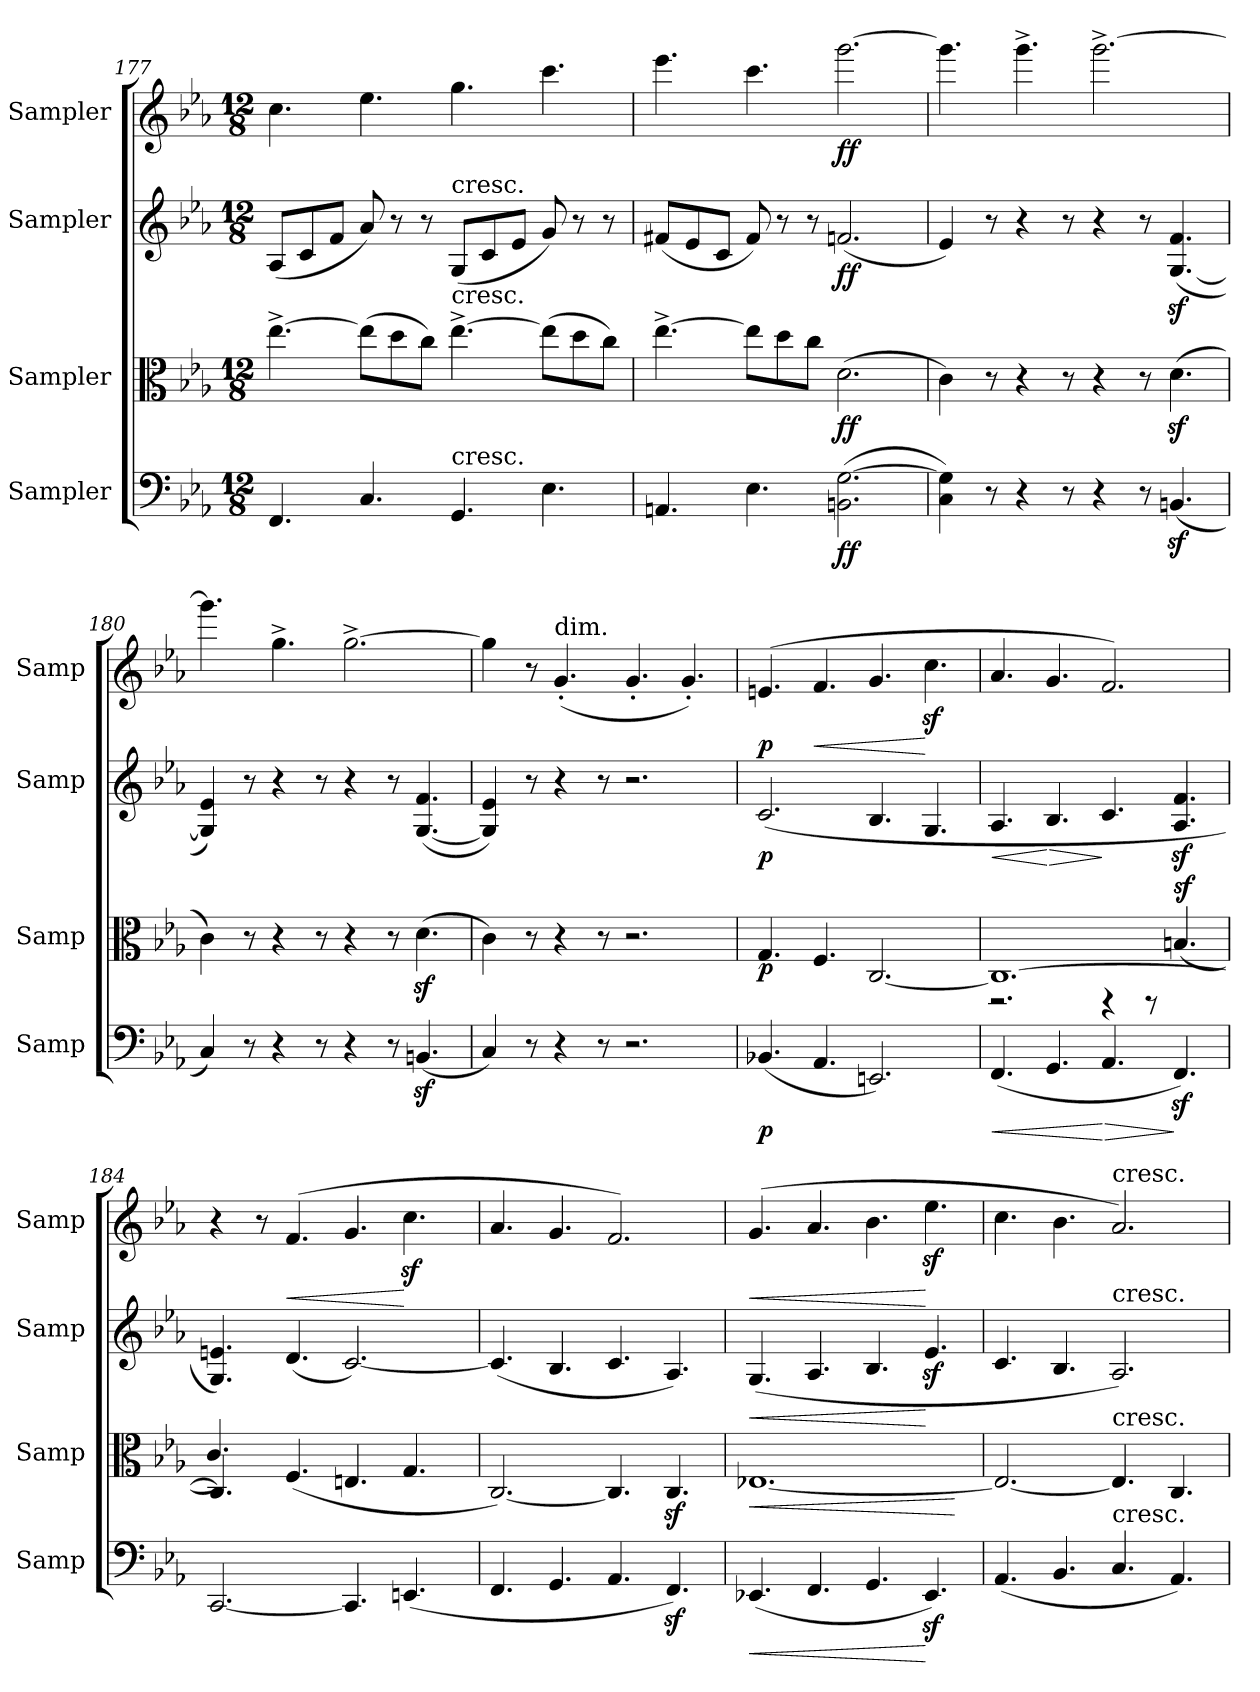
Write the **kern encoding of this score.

**kern	**dynam	**kern	**dynam	**kern	**dynam	**kern	**dynam
*part4	*part4	*part3	*part3	*part2	*part2	*part1	*part1
*staff4	*staff4	*staff3	*staff3	*staff2	*staff2	*staff1	*staff1
*I"Sampler	*	*I"Sampler	*	*I"Sampler	*	*I"Sampler	*
*I'Samp	*	*I'Samp	*	*I'Samp	*	*I'Samp	*
*clefF4	*	*clefC3	*	*clefG2	*	*clefG2	*
*k[b-e-a-]	*	*k[b-e-a-]	*	*k[b-e-a-]	*	*k[b-e-a-]	*
*M12/8	*	*M12/8	*	*M12/8	*	*M12/8	*
=177	=177	=177	=177	=177	=177	=177	=177
4.FF/	.	[4.ee-^\	.	(>8A-/L	.	4.cc\	.
.	.	.	.	8c/	.	.	.
.	.	.	.	8f/J	.	.	.
4.C/	.	(8ee-\L]	.	8a-/)	.	4.ee-\	.
.	.	8dd\	.	8r	.	.	.
.	.	8cc\J)	.	8r	.	.	.
!	!	!	!	!LO:TX:a:t=cresc.	!	!	!
!	!	!LO:TX:a:t=cresc.	!	!	!	!	!
!LO:TX:a:t=cresc.	!	!	!	!	!	!	!
4.GG/	.	[4.ee-^\	.	(>8G/L	.	4.gg\	.
.	.	.	.	8c/	.	.	.
.	.	.	.	8e-/J	.	.	.
4.E-\	.	(>8ee-\L]	.	8g/)	.	4.ccc\	.
.	.	8dd\	.	8r	.	.	.
.	.	8cc\J)	.	8r	.	.	.
=178	=178	=178	=178	=178	=178	=178	=178
4.AAn/	.	[4.ee-^\	.	(8f#X/L	.	4.eee-\	.
.	.	.	.	8e-/	.	.	.
.	.	.	.	8c/J	.	.	.
4.E-\	.	8ee-\L]	.	8f#/)	.	4.ccc\	.
.	.	8dd\	.	8r	.	.	.
.	.	8cc\J	.	8r	.	.	.
!	!LO:DY:b	!	!LO:DY:b	!	!LO:DY:b	!	!LO:DY:b
(2.BBn\ [2.G\	ff	(2.d\	ff	(2.fn/	ff	[2.ggg\	ff
!!LO:LB:g=z
=179	=179	=179	=179	=179	=179	=179	=179
4C\ 4G\])	.	4c\)	.	4e-/)	.	4.ggg\]	.
8r	.	8r	.	8r	.	.	.
4r	.	4r	.	4r	.	4.ggg^\	.
8r	.	8r	.	8r	.	.	.
4r	.	4r	.	4r	.	[2.ggg^\	.
8r	.	8r	.	8r	.	.	.
(4.BBnz</	.	(4.dz<\	.	([4.G/z< 4.f/z<	.	.	.
=180	=180	=180	=180	=180	=180	=180	=180
4C/)	.	4c\)	.	4G/] 4e-/)	.	4.ggg\]	.
8r	.	8r	.	8r	.	.	.
4r	.	4r	.	4r	.	4.gg^\	.
8r	.	8r	.	8r	.	.	.
4r	.	4r	.	4r	.	[2.gg^\	.
8r	.	8r	.	8r	.	.	.
(4.BBnz</	.	(4.dz<\	.	([4.G/ 4.f/	.	.	.
=181	=181	=181	=181	=181	=181	=181	=181
4C/)	.	4c\)	.	4G/] 4e-/)	.	4gg\]	.
8r	.	8r	.	8r	.	8r	.
!	!	!	!	!	!	!LO:TX:a:t=dim.	!
4r	.	4r	.	4r	.	(4.g'/	.
8r	.	8r	.	8r	.	.	.
2.r	.	2.r	.	2.r	.	4.g'/	.
.	.	.	.	.	.	4.g'/)	.
=182	=182	=182	=182	=182	=182	=182	=182
!	!LO:DY:b	!	!LO:DY:b	!	!LO:DY:b	!	!LO:DY:b
(4.BB-X/	p	4.G/	p	(2.c/	p	(4.en/	p
!	!	!	!	!	!	!	!LO:HP:b
4.AA-/	.	4.F/	.	.	.	4.f/	<
2.EEn/)	.	[2.C/	.	4.B-/	.	4.g/	.
.	.	.	.	4.G/	.	4.ccz<\	[
=183	=183	=183	=183	=183	=183	=183	=183
!	!LO:HP:b	!	!	!	!LO:HP:b	!	!
*	*	*^	*	*	*	*	*
(4.FF/	<	1.C_	2.r	.	4.A-/	<	4.a-/	.
!	!	!	!	!	!	!LO:HP:n=1:b	!	!
4.GG/	.	.	.	.	4.B-/	[ >	4.g/	.
!	!LO:HP:n=1:b	!	!	!	!	!	!	!
4.AA-/	[ >	.	4r	.	4.c/	]	2.f/)	.
.	.	.	8r	.	.	.	.	.
!	!	!	!	!LO:DY:a	!	!	!	!
4.FFz</)	]	.	(4.Bn/	sf	4.A-/z< 4.f/z<	.	.	.
=184	=184	=184	=184	=184	=184	=184	=184	=184
[2.CC/	.	4.C/]	4.c/)	.	4.G/ 4.en/)	.	4r	.
.	.	.	.	.	.	.	8r	.
!	!	!	!	!	!	!	!	!LO:HP:b
.	.	(4.F/	1ryy	.	(4.d/	.	(4.f/	<
4.CC/]	.	4.En/	.	.	[2.c/)	.	4.g/	.
(4.EEn/	.	4.G/	.	.	.	.	4.ccz<\	[
.	.	.	8ryy	.	.	.	.	.
*	*	*v	*v	*	*	*	*	*
=185	=185	=185	=185	=185	=185	=185	=185
4.FF/	.	[2.C/)	.	(4.c/]	.	4.a-/	.
4.GG/	.	.	.	4.B-/	.	4.g/	.
4.AA-/	.	4.C/]	.	4.c/	.	2.f/)	.
4.FFz</)	.	4.Cz</	.	4.A-/)	.	.	.
=186	=186	=186	=186	=186	=186	=186	=186
!	!LO:HP:b	!	!LO:HP:b	!	!LO:HP:b	!	!LO:HP:b
(4.EE-X/	<	[1.E-X	<	(4.G/	<	(4.g/	<
4.FF/	.	.	.	4.A-/	.	4.a-/	.
4.GG/	.	.	.	4.B-/	.	4.b-\	.
4.EE-z</)	[	.	.	4.e-z</	[	4.ee-z<\	[
.	.	.	[	.	.	.	.
=187	=187	=187	=187	=187	=187	=187	=187
(4.AA-/	.	2.E-/_	.	4.c/	.	4.cc\	.
4.BB-/	.	.	.	4.B-/	.	4.b-\	.
!	!	!	!	!	!	!LO:TX:a:t=cresc.	!
!	!	!	!	!LO:TX:a:t=cresc.	!	!	!
!	!	!LO:TX:a:t=cresc.	!	!	!	!	!
!LO:TX:a:t=cresc.	!	!	!	!	!	!	!
4.C/	.	4.E-/]	.	2.A-/)	.	2.a-/)	.
4.AA-/)	.	4.C/	.	.	.	.	.
=	=	=	=	=	=	=	=
*-	*-	*-	*-	*-	*-	*-	*-
